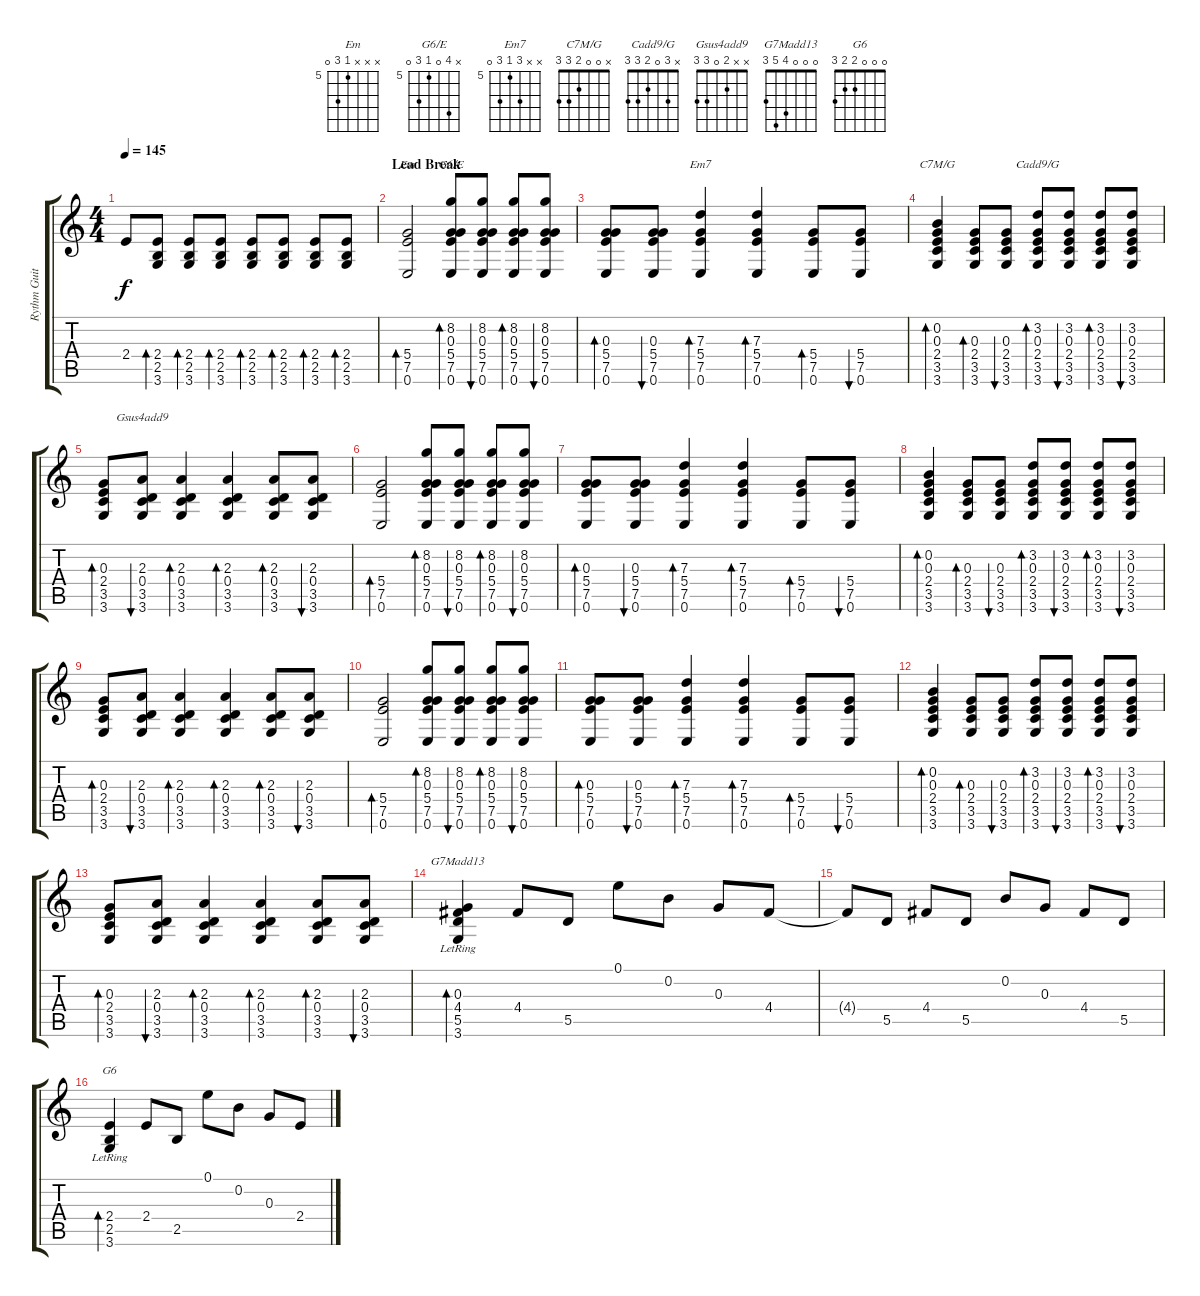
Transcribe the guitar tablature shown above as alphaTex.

\track ("Rythm Guitar 1" "Rythm Guit") {instrument acousticguitarnylon}
\staff {score tabs}
\tuning (E4 B3 G3 D3 A2 E2) {hide}
\chord ("Em" x x x 5 7 0) {firstfret 5}
\chord ("G6/E" x 8 0 5 7 0) {firstfret 5}
\chord ("Em7" x x 7 5 7 0) {firstfret 5}
\chord ("C7M/G" x 0 0 2 3 3)
\chord ("Cadd9/G" x 3 0 2 3 3)
\chord ("Gsus4add9" x x 2 0 3 3)
\chord ("G7Madd13" 0 0 0 4 5 3)
\chord ("G6" 0 0 0 2 2 3)
\ts (4 4)
\tempo 145
\clef g2
\ks c
2.4{t}.8{dy f} (2.4 2.5 3.6).8{bd 60} (2.4 2.5 3.6).8{bd 60} (2.4 2.5 3.6).8{bd 60} (2.4 2.5 3.6).8{bd 60} (2.4 2.5 3.6).8{bd 60} (2.4 2.5 3.6).8{bd 60} (2.4 2.5 3.6).8{bd 60} |
\section ("" "Lead Break")
(5.4 7.5 0.6).2{bd 240 ch "Em"} (8.2 0.3 5.4 7.5 0.6).8{bd 60 ch "G6/E"} (8.2 0.3 5.4 7.5 0.6).8{bu 60} (8.2 0.3 5.4 7.5 0.6).8{bd 60} (8.2 0.3 5.4 7.5 0.6).8{bu 60} |
(0.3 5.4 7.5 0.6).8{bd 60} (0.3 5.4 7.5 0.6).8{bu 60} (7.3 5.4 7.5 0.6).4{bd 120 ch "Em7"} (7.3 5.4 7.5 0.6).4{bd 120} (5.4 7.5 0.6).8{bd 60} (5.4 7.5 0.6).8{bu 60} |
(0.2 0.3 2.4 3.5 3.6).4{bd 60 ch "C7M/G"} (0.3 2.4 3.5 3.6).8{bd 60} (0.3 2.4 3.5 3.6).8{bu 60} (3.2 0.3 2.4 3.5 3.6).8{bd 60 ch "Cadd9/G"} (3.2 0.3 2.4 3.5 3.6).8{bu 60} (3.2 0.3 2.4 3.5 3.6).8{bd 60} (3.2 0.3 2.4 3.5 3.6).8{bu 60} |
(0.3 2.4 3.5 3.6).8{bd 60} (2.3 0.4 3.5 3.6).8{bu 60 ch "Gsus4add9"} (2.3 0.4 3.5 3.6).4{bd 60} (2.3 0.4 3.5 3.6).4{bd 60} (2.3 0.4 3.5 3.6).8{bd 60} (2.3 0.4 3.5 3.6).8{bu 60} |
(5.4 7.5 0.6).2{bd 240} (8.2 0.3 5.4 7.5 0.6).8{bd 60} (8.2 0.3 5.4 7.5 0.6).8{bu 60} (8.2 0.3 5.4 7.5 0.6).8{bd 60} (8.2 0.3 5.4 7.5 0.6).8{bu 60} |
(0.3 5.4 7.5 0.6).8{bd 60} (0.3 5.4 7.5 0.6).8{bu 60} (7.3 5.4 7.5 0.6).4{bd 120} (7.3 5.4 7.5 0.6).4{bd 120} (5.4 7.5 0.6).8{bd 60} (5.4 7.5 0.6).8{bu 60} |
(0.2 0.3 2.4 3.5 3.6).4{bd 60} (0.3 2.4 3.5 3.6).8{bd 60} (0.3 2.4 3.5 3.6).8{bu 60} (3.2 0.3 2.4 3.5 3.6).8{bd 60} (3.2 0.3 2.4 3.5 3.6).8{bu 60} (3.2 0.3 2.4 3.5 3.6).8{bd 60} (3.2 0.3 2.4 3.5 3.6).8{bu 60} |
(0.3 2.4 3.5 3.6).8{bd 60} (2.3 0.4 3.5 3.6).8{bu 60} (2.3 0.4 3.5 3.6).4{bd 60} (2.3 0.4 3.5 3.6).4{bd 60} (2.3 0.4 3.5 3.6).8{bd 60} (2.3 0.4 3.5 3.6).8{bu 60} |
(5.4 7.5 0.6).2{bd 240} (8.2 0.3 5.4 7.5 0.6).8{bd 60} (8.2 0.3 5.4 7.5 0.6).8{bu 60} (8.2 0.3 5.4 7.5 0.6).8{bd 60} (8.2 0.3 5.4 7.5 0.6).8{bu 60} |
(0.3 5.4 7.5 0.6).8{bd 60} (0.3 5.4 7.5 0.6).8{bu 60} (7.3 5.4 7.5 0.6).4{bd 120} (7.3 5.4 7.5 0.6).4{bd 120} (5.4 7.5 0.6).8{bd 60} (5.4 7.5 0.6).8{bu 60} |
(0.2 0.3 2.4 3.5 3.6).4{bd 60} (0.3 2.4 3.5 3.6).8{bd 60} (0.3 2.4 3.5 3.6).8{bu 60} (3.2 0.3 2.4 3.5 3.6).8{bd 60} (3.2 0.3 2.4 3.5 3.6).8{bu 60} (3.2 0.3 2.4 3.5 3.6).8{bd 60} (3.2 0.3 2.4 3.5 3.6).8{bu 60} |
(0.3 2.4 3.5 3.6).8{bd 60} (2.3 0.4 3.5 3.6).8{bu 60} (2.3 0.4 3.5 3.6).4{bd 60} (2.3 0.4 3.5 3.6).4{bd 60} (2.3 0.4 3.5 3.6).8{bd 60} (2.3 0.4 3.5 3.6).8{bu 60} |
(0.3{lr} 4.4{lr} 5.5{lr} 3.6{lr}).4{bd 60 ch "G7Madd13"} 4.4.8 5.5.8 0.1.8 0.2.8 0.3.8 4.4.8 |
4.4{t}.8 5.5.8 4.4.8 5.5.8 0.2.8 0.3.8 4.4.8 5.5.8 |
(2.4{lr} 2.5{lr} 3.6{lr}).4{bd 60 ch "G6"} 2.4.8 2.5.8 0.1.8 0.2.8 0.3.8 2.4.8
